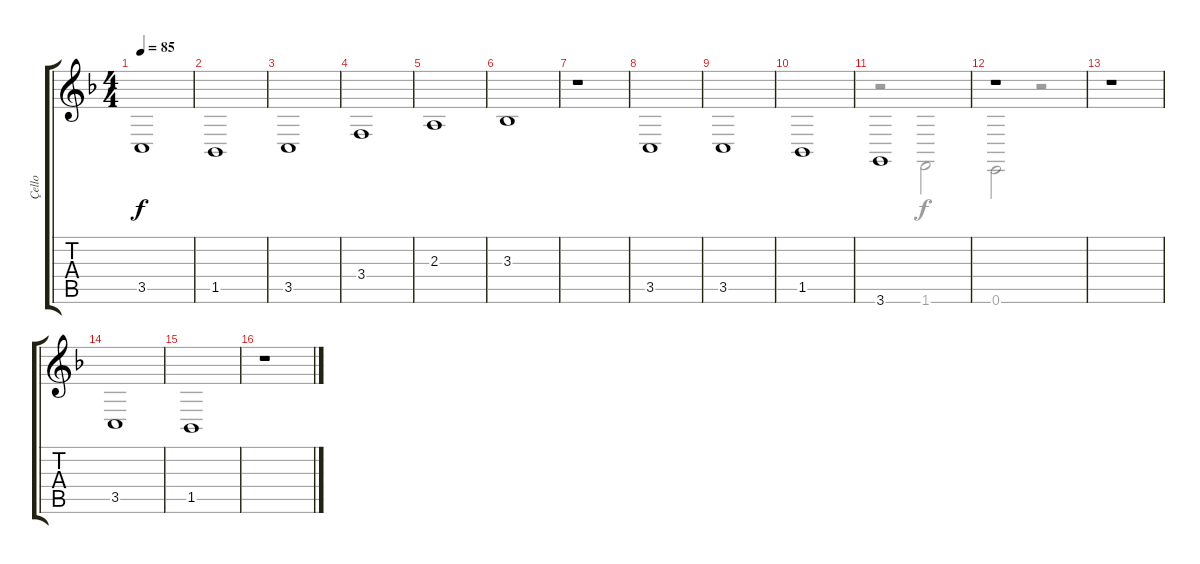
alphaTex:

\track ("Çello" "Çello") {instrument cello}
\staff {score tabs}
\tuning (E4 B3 G3 D3 A2 E2) {hide}
\voice
\ts (4 4)
\tempo 85
\clef g2
\ks f
3.5.1{dy f} |
1.5.1 |
3.5.1 |
3.4.1 |
2.3.1 |
3.3.1 |
r.1 |
3.5.1 |
3.5.1 |
1.5.1 |
3.6.1 |
r.1 |
r.1 |
3.5.1 |
1.5.1 |
r.1
\voice
\clef g2
\ottava regular
\simile none
\ks f
|
|
|
|
|
|
|
|
|
|
r.2 1.6.2 |
0.6.2 r.2 |
|
|
|
